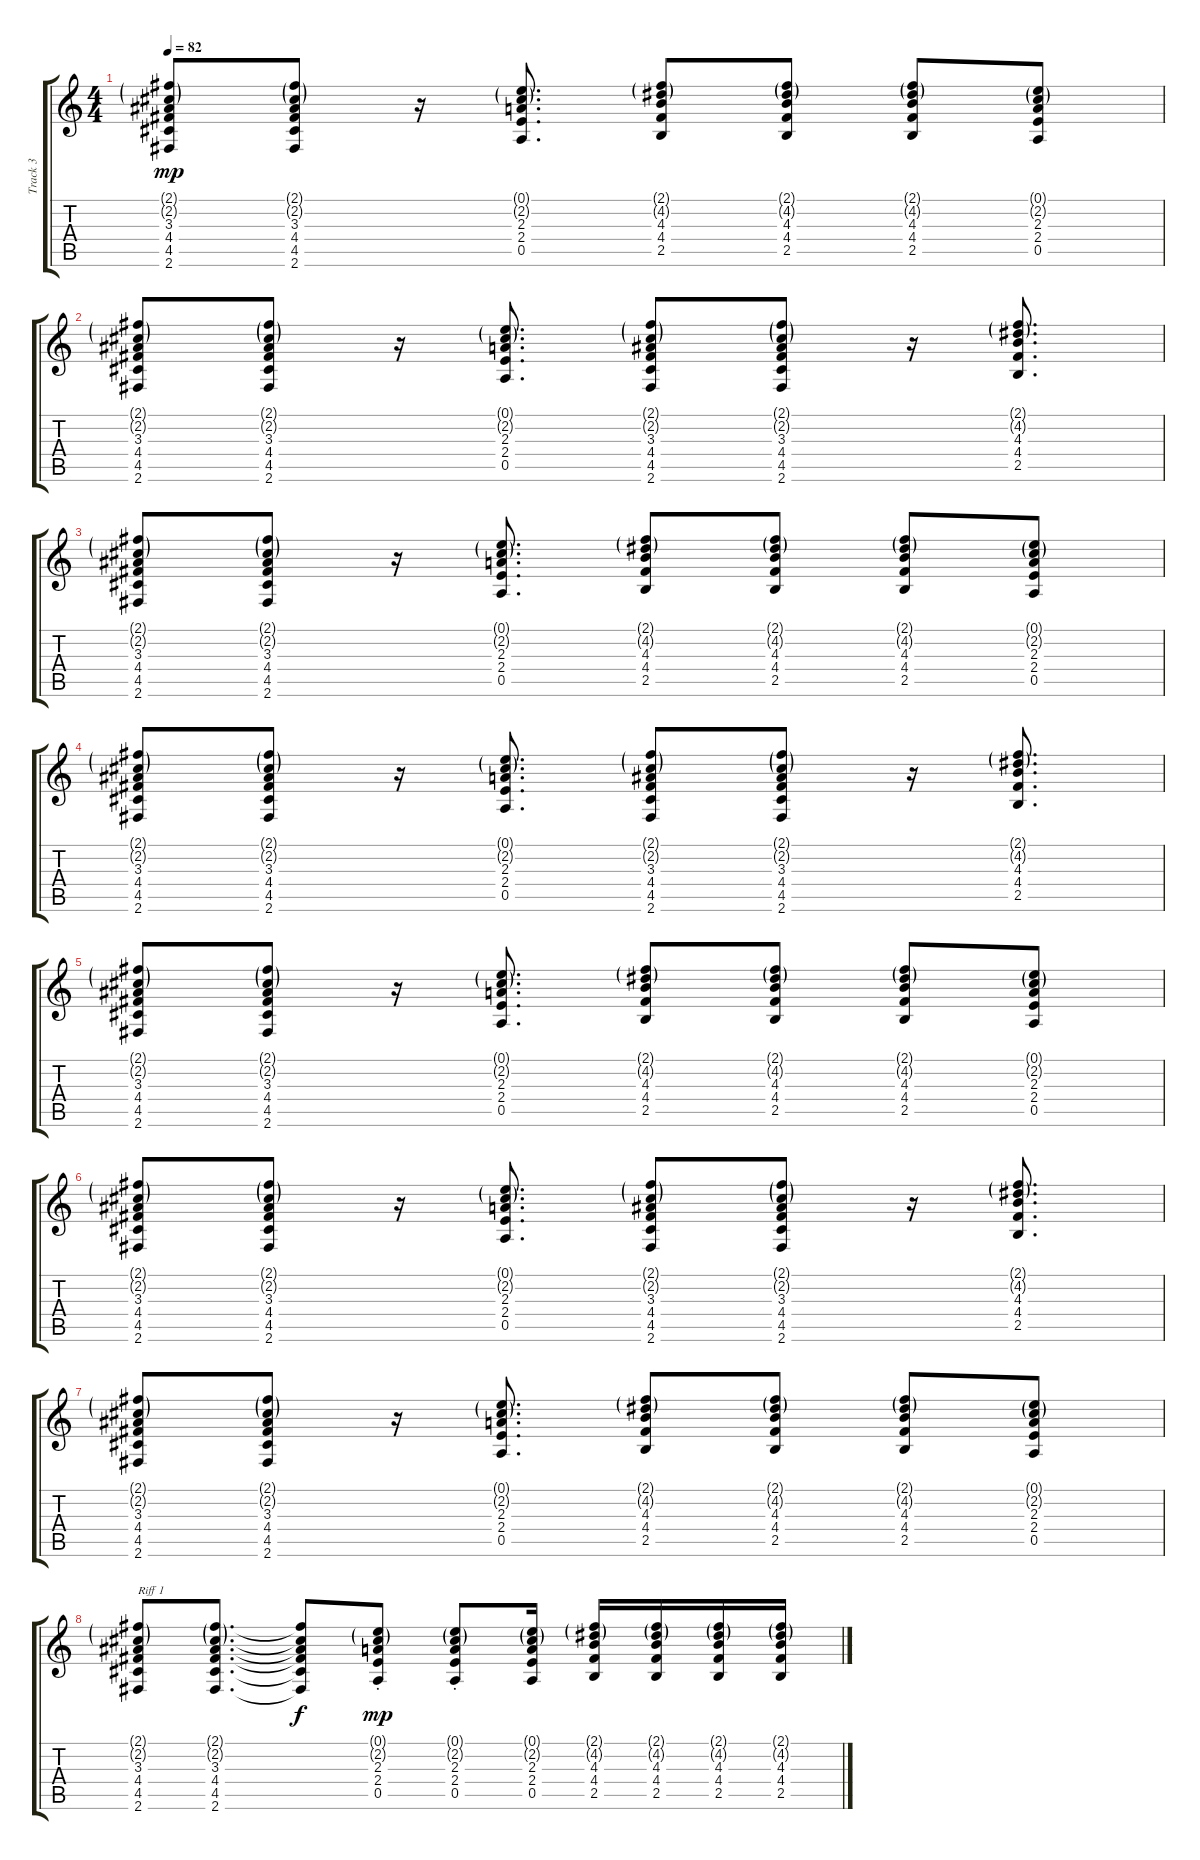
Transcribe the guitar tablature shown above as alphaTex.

\track ("Track 3" "Track 3") {instrument electricguitarclean}
\staff {score tabs}
\tuning (E4 B3 G3 D3 A2 E2) {hide}
\ts (4 4)
\tempo 82
\clef g2
\ks c
(2.1{g} 2.2{g} 3.3 4.4 4.5 2.6).8{dy mp} (2.1{g} 2.2{g} 3.3 4.4 4.5 2.6).8 r.16 (0.1{g} 2.2{g} 2.3 2.4 0.5).8{d} (2.1{g} 4.2{g} 4.3 4.4 2.5).8 (2.1{g} 4.2{g} 4.3 4.4 2.5).8 (2.1{g} 4.2{g} 4.3 4.4 2.5).8 (0.1{g} 2.2{g} 2.3 2.4 0.5).8 |
(2.1{g} 2.2{g} 3.3 4.4 4.5 2.6).8 (2.1{g} 2.2{g} 3.3 4.4 4.5 2.6).8 r.16 (0.1{g} 2.2{g} 2.3 2.4 0.5).8{d} (2.1{g} 2.2{g} 3.3 4.4 4.5 2.6).8 (2.1{g} 2.2{g} 3.3 4.4 4.5 2.6).8 r.16 (2.1{g} 4.2{g} 4.3 4.4 2.5).8{d} |
(2.1{g} 2.2{g} 3.3 4.4 4.5 2.6).8 (2.1{g} 2.2{g} 3.3 4.4 4.5 2.6).8 r.16 (0.1{g} 2.2{g} 2.3 2.4 0.5).8{d} (2.1{g} 4.2{g} 4.3 4.4 2.5).8 (2.1{g} 4.2{g} 4.3 4.4 2.5).8 (2.1{g} 4.2{g} 4.3 4.4 2.5).8 (0.1{g} 2.2{g} 2.3 2.4 0.5).8 |
(2.1{g} 2.2{g} 3.3 4.4 4.5 2.6).8 (2.1{g} 2.2{g} 3.3 4.4 4.5 2.6).8 r.16 (0.1{g} 2.2{g} 2.3 2.4 0.5).8{d} (2.1{g} 2.2{g} 3.3 4.4 4.5 2.6).8 (2.1{g} 2.2{g} 3.3 4.4 4.5 2.6).8 r.16 (2.1{g} 4.2{g} 4.3 4.4 2.5).8{d} |
(2.1{g} 2.2{g} 3.3 4.4 4.5 2.6).8 (2.1{g} 2.2{g} 3.3 4.4 4.5 2.6).8 r.16 (0.1{g} 2.2{g} 2.3 2.4 0.5).8{d} (2.1{g} 4.2{g} 4.3 4.4 2.5).8 (2.1{g} 4.2{g} 4.3 4.4 2.5).8 (2.1{g} 4.2{g} 4.3 4.4 2.5).8 (0.1{g} 2.2{g} 2.3 2.4 0.5).8 |
(2.1{g} 2.2{g} 3.3 4.4 4.5 2.6).8 (2.1{g} 2.2{g} 3.3 4.4 4.5 2.6).8 r.16 (0.1{g} 2.2{g} 2.3 2.4 0.5).8{d} (2.1{g} 2.2{g} 3.3 4.4 4.5 2.6).8 (2.1{g} 2.2{g} 3.3 4.4 4.5 2.6).8 r.16 (2.1{g} 4.2{g} 4.3 4.4 2.5).8{d} |
(2.1{g} 2.2{g} 3.3 4.4 4.5 2.6).8 (2.1{g} 2.2{g} 3.3 4.4 4.5 2.6).8 r.16 (0.1{g} 2.2{g} 2.3 2.4 0.5).8{d} (2.1{g} 4.2{g} 4.3 4.4 2.5).8 (2.1{g} 4.2{g} 4.3 4.4 2.5).8 (2.1{g} 4.2{g} 4.3 4.4 2.5).8 (0.1{g} 2.2{g} 2.3 2.4 0.5).8 |
(2.1{g} 2.2{g} 3.3 4.4 4.5 2.6).8{txt "Riff 1"} (2.1{g} 2.2{g} 3.3 4.4 4.5 2.6).8{d} (2.1{t} 2.2{t} 3.3{t} 4.4{t} 4.5{t} 2.6{t}).8{dy f} (0.1{g} 2.2{g} 2.3{st} 2.4{st} 0.5{st}).8{dy mp} (0.1{g} 2.2{g} 2.3{st} 2.4{st} 0.5{st}).8 (0.1{g} 2.2{g} 2.3 2.4 0.5).16 (2.1{g} 4.2{g} 4.3 4.4 2.5).16 (2.1{g} 4.2{g} 4.3 4.4 2.5).16 (2.1{g} 4.2{g} 4.3 4.4 2.5).16 (2.1{g} 4.2{g} 4.3 4.4 2.5).16
